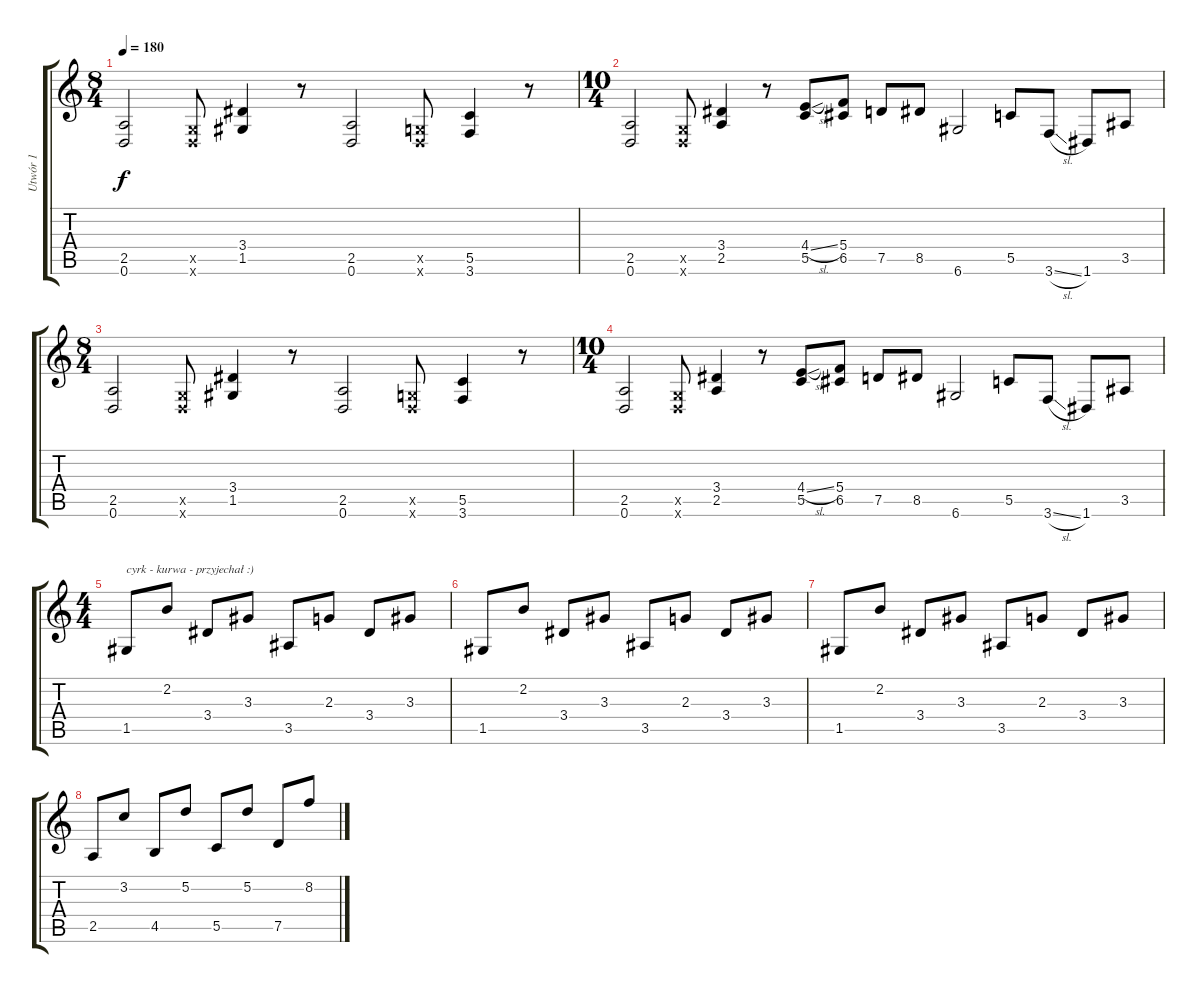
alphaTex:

\track ("Utwór 1" "Utwór 1") {instrument distortionguitar}
\staff {score tabs}
\tuning (D4 A3 F3 C3 G2 D2) {hide}
\ts (8 4)
\tempo 180
\clef g2
\ks c
(2.5 0.6).2{dy f} (0.5{x} 0.6{x}).8 (3.4 1.5).4 r.8 (2.5 0.6).2 (0.5{x} 0.6{x}).8 (5.5 3.6).4 r.8 |
\ts (10 4)
(2.5 0.6).2 (0.5{x} 0.6{x}).8 (3.4 2.5).4 r.8 (4.4{sl} 5.5).8 (5.4 6.5).8 7.5.8 8.5.8 6.6.2 5.5.8 3.6{sl}.8 1.6.8 3.5.8 |
\ts (8 4)
(2.5 0.6).2 (0.5{x} 0.6{x}).8 (3.4 1.5).4 r.8 (2.5 0.6).2 (0.5{x} 0.6{x}).8 (5.5 3.6).4 r.8 |
\ts (10 4)
(2.5 0.6).2 (0.5{x} 0.6{x}).8 (3.4 2.5).4 r.8 (4.4{sl} 5.5).8 (5.4 6.5).8 7.5.8 8.5.8 6.6.2 5.5.8 3.6{sl}.8 1.6.8 3.5.8 |
\ts (4 4)
1.5.8{txt "cyrk - kurwa - przyjechał :)"} 2.2.8 3.4.8 3.3.8 3.5.8 2.3.8 3.4.8 3.3.8 |
1.5.8 2.2.8 3.4.8 3.3.8 3.5.8 2.3.8 3.4.8 3.3.8 |
1.5.8 2.2.8 3.4.8 3.3.8 3.5.8 2.3.8 3.4.8 3.3.8 |
2.5.8 3.2.8 4.5.8 5.2.8 5.5.8 5.2.8 7.5.8 8.2.8
